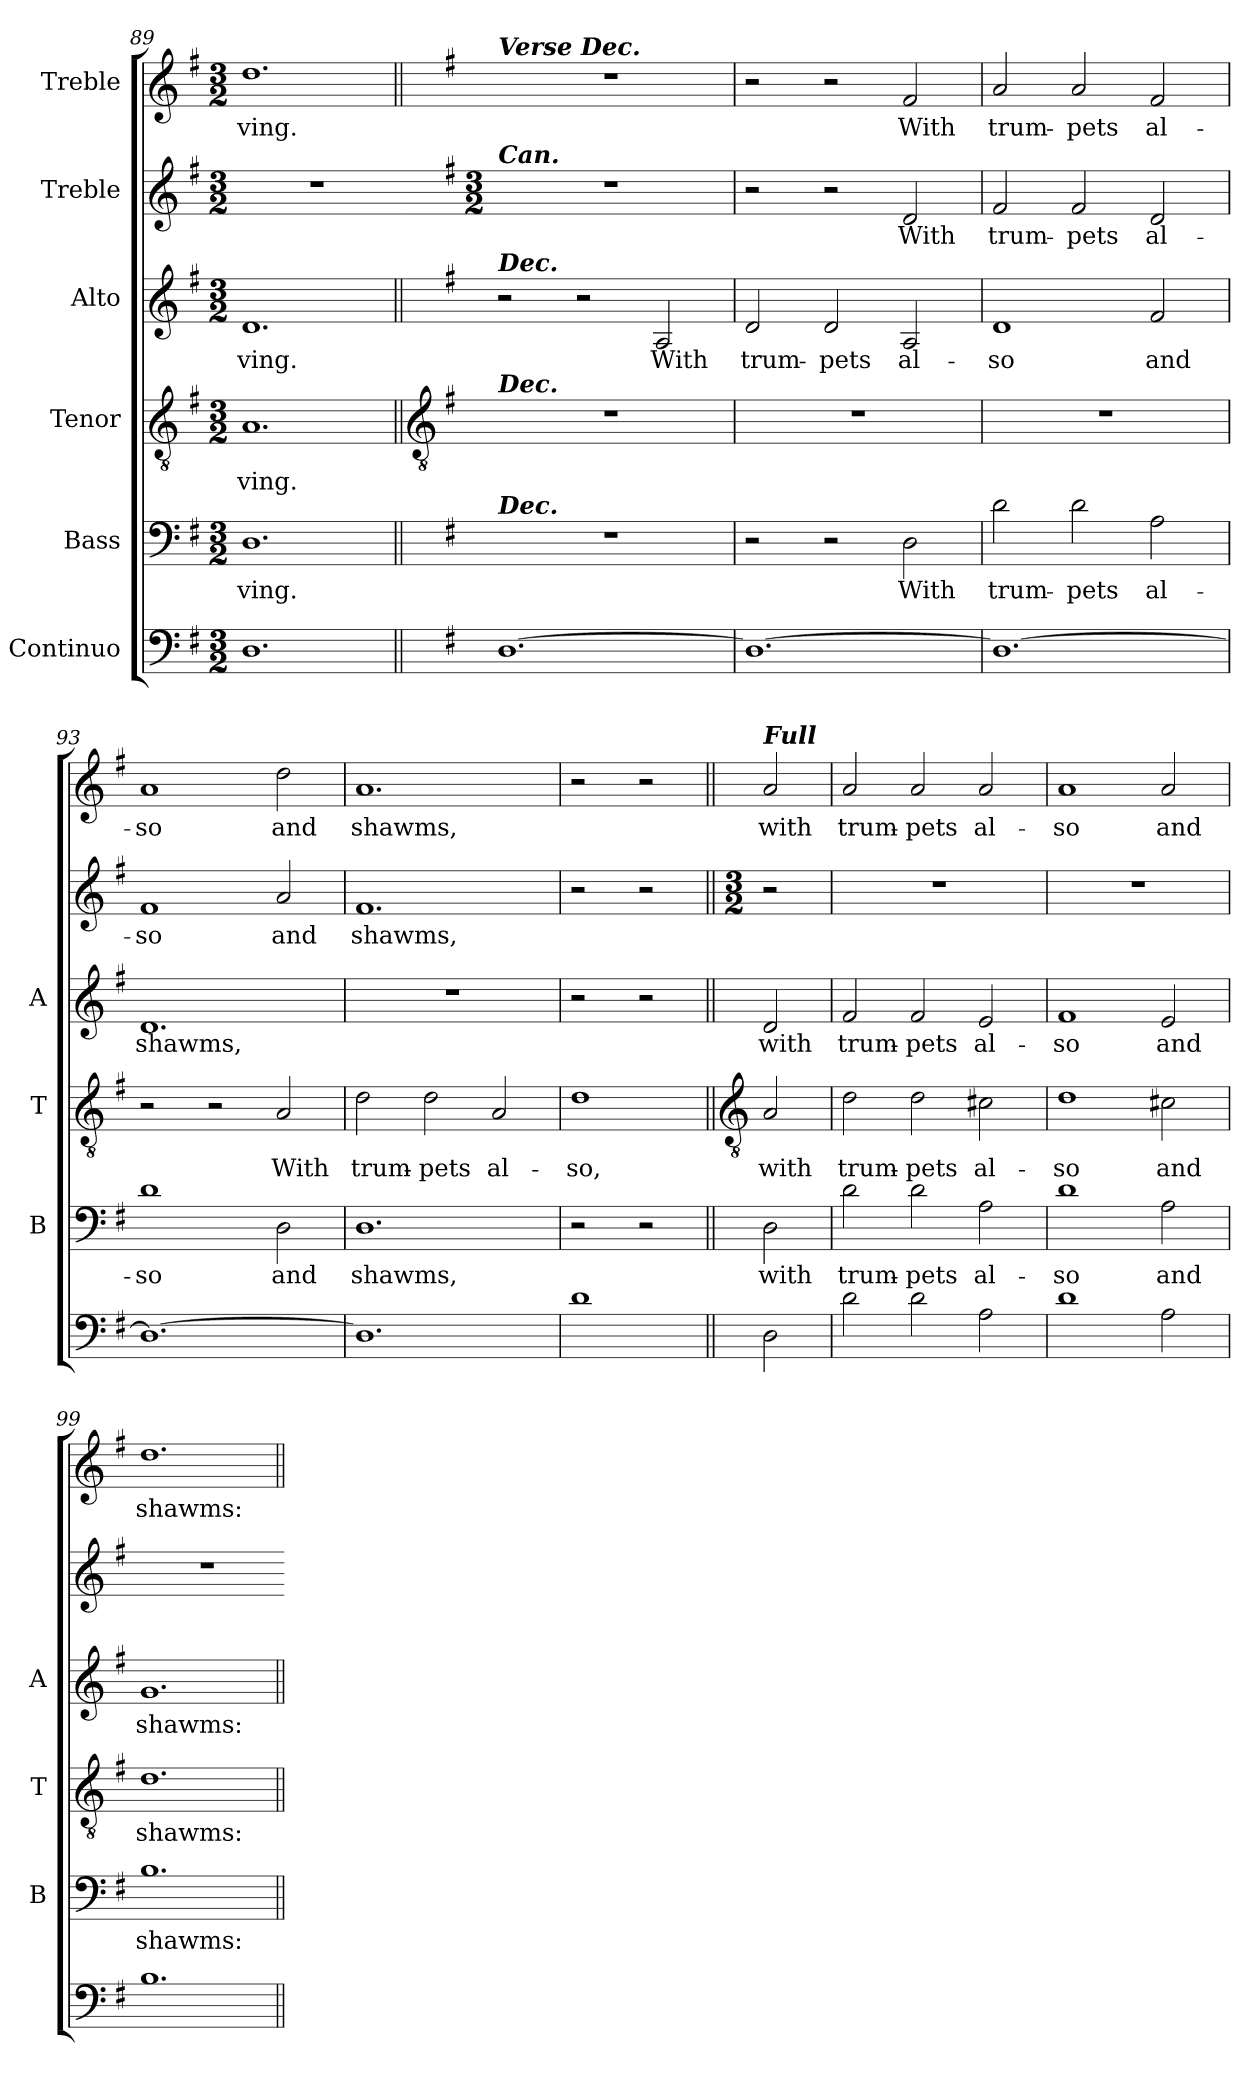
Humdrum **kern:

**kern	**kern	**text	**kern	**text	**kern	**text	**kern	**text	**kern	**text
*part6	*part5	*part5	*part4	*part4	*part3	*part3	*part2	*part2	*part1	*part1
*staff6	*staff5	*staff5	*staff4	*staff4	*staff3	*staff3	*staff2	*staff2	*staff1	*staff1
*I"Continuo	*I"Bass	*	*I"Tenor	*	*I"Alto	*	*I"Treble	*	*I"Treble	*
*	*I'B	*	*I'T	*	*I'A	*	*	*	*	*
*clefF4	*clefF4	*	*clefGv2	*	*clefG2	*	*clefG2	*	*clefG2	*
*k[f#]	*k[f#]	*	*k[f#]	*	*k[f#]	*	*k[f#]	*	*k[f#]	*
*G:	*G:	*	*G:	*	*G:	*	*G:	*	*G:	*
*M3/2	*M3/2	*	*M3/2	*	*M3/2	*	*M3/2	*	*M3/2	*
=89	=89	=89	=89	=89	=89	=89	=89	=89	=89	=89
!	!	!LO:LY:b	!	!LO:LY:b	!	!LO:LY:b	!	!	!	!LO:LY:b
1.D	1.D	-ving.	1.A	-ving.	1.d	ving.	1.r	.	1.dd	ving.
!!LO:LB:g=z
=90||	=90||	=90||	=90||	=90||	=90||	=90||	=90	=90||	=90||	=90||
*	*	*	*clefGv2	*	*	*	*	*	*	*
*	*	*	*	*	*	*	*k[f#]	*	*	*
*	*	*	*	*	*	*	*G:	*	*	*
*	*	*	*	*	*	*	*M3/2	*	*	*
!	!	!	!	!	!	!	!	!	!LO:TX:a:Bi:t=Verse Dec.	!
!	!	!	!	!	!	!	!LO:TX:a:Bi:t=Can.	!	!	!
!	!	!	!	!	!LO:TX:a:Bi:t=Dec.	!	!	!	!	!
!	!	!	!LO:TX:a:Bi:t=Dec.	!	!	!	!	!	!	!
!	!LO:TX:a:Bi:t=Dec.	!	!	!	!	!	!	!	!	!
!	!LO:N:vis=1	!	!LO:N:vis=1	!	!	!	!LO:N:vis=1	!	!LO:N:vis=1	!
[1.D	1.r	.	1.r	.	2r	.	1.r	.	1.r	.
.	.	.	.	.	2r	.	.	.	.	.
!	!	!	!	!	!	!LO:LY:b	!	!	!	!
.	.	.	.	.	2A	With	.	.	.	.
=91	=91	=91	=91	=91	=91	=91	=91	=91	=91	=91
!	!	!	!LO:N:vis=1	!	!	!LO:LY:b	!	!	!	!
1.D_	2r	.	1.r	.	2d	trum-	2r	.	2r	.
!	!	!	!	!	!	!LO:LY:b	!	!	!	!
.	2r	.	.	.	2d	-pets	2r	.	2r	.
!	!	!LO:LY:b	!	!	!	!LO:LY:b	!	!LO:LY:b	!	!LO:LY:b
.	2D	With	.	.	2A	al-	2d	With	2f#	With
=92	=92	=92	=92	=92	=92	=92	=92	=92	=92	=92
!	!	!LO:LY:b	!LO:N:vis=1	!	!	!LO:LY:b	!	!LO:LY:b	!	!LO:LY:b
1.D_	2d	trum-	1.r	.	1d	-so	2f#	trum-	2a	trum-
!	!	!LO:LY:b	!	!	!	!	!	!LO:LY:b	!	!LO:LY:b
.	2d	-pets	.	.	.	.	2f#	-pets	2a	-pets
!	!	!LO:LY:b	!	!	!	!LO:LY:b	!	!LO:LY:b	!	!LO:LY:b
.	2A	al-	.	.	2f#	and	2d	al-	2f#	al-
=93	=93	=93	=93	=93	=93	=93	=93	=93	=93	=93
!	!	!LO:LY:b	!	!	!	!LO:LY:b	!	!LO:LY:b	!	!LO:LY:b
1.D_	1d	-so	2r	.	1.d	shawms,	1f#	-so	1a	-so
.	.	.	2r	.	.	.	.	.	.	.
!	!	!LO:LY:b	!	!LO:LY:b	!	!	!	!LO:LY:b	!	!LO:LY:b
.	2D	and	2A	With	.	.	2a	and	2dd	and
=94	=94	=94	=94	=94	=94	=94	=94	=94	=94	=94
!	!	!LO:LY:b	!	!LO:LY:b	!LO:N:vis=1	!	!	!LO:LY:b	!	!LO:LY:b
1.D]	1.D	shawms,	2d	trum-	1.r	.	1.f#	shawms,	1.a	shawms,
!	!	!	!	!LO:LY:b	!	!	!	!	!	!
.	.	.	2d	-pets	.	.	.	.	.	.
!	!	!	!	!LO:LY:b	!	!	!	!	!	!
.	.	.	2A	al-	.	.	.	.	.	.
=95	=95	=95	=95	=95	=95	=95	=95	=95	=95	=95
!	!	!	!	!LO:LY:b	!	!	!	!	!	!
1d	2r	.	1d	-so,	2r	.	2r	.	2r	.
.	2r	.	.	.	2r	.	2r	.	2r	.
!!LO:LB:g=z
=96||	=96||	=96||	=96||	=96||	=96||	=96||	=96||	=96||	=96||	=96||
*	*	*	*clefGv2	*	*	*	*	*	*	*
*	*	*	*	*	*	*	*M3/2	*	*	*
!	!	!	!	!	!	!	!	!	!LO:TX:a:Bi:t=Full	!
!	!	!LO:LY:b	!	!LO:LY:b	!	!LO:LY:b	!	!	!	!LO:LY:b
2D	2D	with	2A	with	2d	with	2r	.	2a	with
=97	=97	=97	=97	=97	=97	=97	=97	=97	=97	=97
!	!	!LO:LY:b	!	!LO:LY:b	!	!LO:LY:b	!	!	!	!LO:LY:b
2d	2d	trum-	2d	trum-	2f#	trum-	1.r	.	2a	trum-
!	!	!LO:LY:b	!	!LO:LY:b	!	!LO:LY:b	!	!	!	!LO:LY:b
2d	2d	-pets	2d	-pets	2f#	-pets	.	.	2a	-pets
!	!	!LO:LY:b	!	!LO:LY:b	!	!LO:LY:b	!	!	!	!LO:LY:b
2A	2A	al-	2c#X	al-	2e	al-	.	.	2a	al-
=98	=98	=98	=98	=98	=98	=98	=98	=98	=98	=98
!	!	!LO:LY:b	!	!LO:LY:b	!	!LO:LY:b	!	!	!	!LO:LY:b
1d	1d	-so	1d	-so	1f#	-so	1.r	.	1a	-so
!	!	!LO:LY:b	!	!LO:LY:b	!	!LO:LY:b	!	!	!	!LO:LY:b
2A	2A	and	2c#X	and	2e	and	.	.	2a	and
=99	=99	=99	=99	=99	=99	=99	=99	=99	=99	=99
!	!	!LO:LY:b	!	!LO:LY:b	!	!LO:LY:b	!	!	!	!LO:LY:b
1.B	1.B	shawms:	1.d	shawms:	1.g	shawms:	1.r	.	1.dd	shawms:
=||	=||	=||	=||	=||	=||	=||	=	=||	=||	=||
*-	*-	*-	*-	*-	*-	*-	*-	*-	*-	*-
